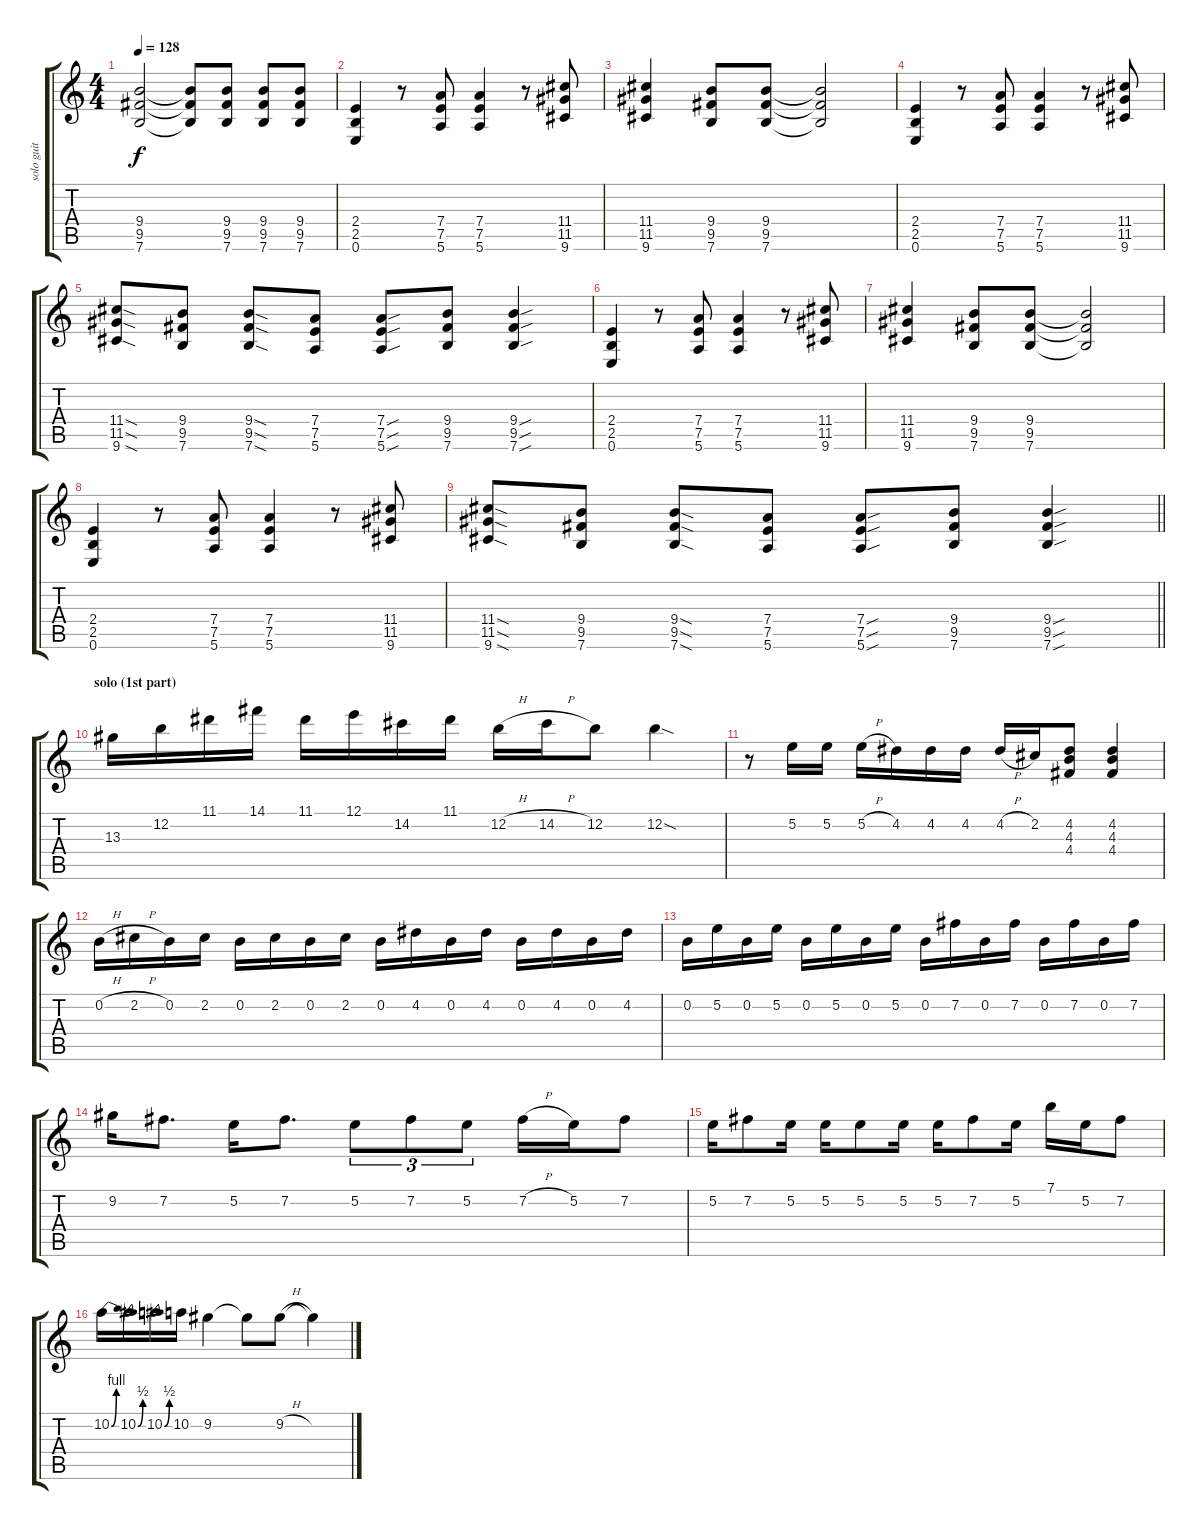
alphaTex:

\track ("solo guit 2" "solo guit ") {instrument distortionguitar}
\staff {score tabs}
\tuning (E4 B3 G3 D3 A2 E2) {hide}
\ts (4 4)
\tempo 128
\clef g2
\ks c
(9.4{t} 9.5{t} 7.6{t}).2{dy f} (9.4{t} 9.5{t} 7.6{t}).8 (9.4 9.5 7.6).8 (9.4 9.5 7.6).8 (9.4 9.5 7.6).8 |
(2.4 2.5 0.6).4 r.8 (7.4 7.5 5.6).8 (7.4 7.5 5.6).4 r.8 (11.4 11.5 9.6).8 |
(11.4 11.5 9.6).4 (9.4 9.5 7.6).8 (9.4 9.5 7.6).8 (9.4{t} 9.5{t} 7.6{t}).2 |
(2.4 2.5 0.6).4 r.8 (7.4 7.5 5.6).8 (7.4 7.5 5.6).4 r.8 (11.4 11.5 9.6).8 |
(11.4{sod} 11.5{sod} 9.6{sod}).8 (9.4 9.5 7.6).8 (9.4{sod} 9.5{sod} 7.6{sod}).8 (7.4 7.5 5.6).8 (7.4{sou} 7.5{sou} 5.6{sou}).8 (9.4 9.5 7.6).8 (9.4{sou} 9.5{sou} 7.6{sou}).4 |
(2.4 2.5 0.6).4 r.8 (7.4 7.5 5.6).8 (7.4 7.5 5.6).4 r.8 (11.4 11.5 9.6).8 |
(11.4 11.5 9.6).4 (9.4 9.5 7.6).8 (9.4 9.5 7.6).8 (9.4{t} 9.5{t} 7.6{t}).2 |
(2.4 2.5 0.6).4 r.8 (7.4 7.5 5.6).8 (7.4 7.5 5.6).4 r.8 (11.4 11.5 9.6).8 |
\barLineRight lightlight
(11.4{sod} 11.5{sod} 9.6{sod}).8 (9.4 9.5 7.6).8 (9.4{sod} 9.5{sod} 7.6{sod}).8 (7.4 7.5 5.6).8 (7.4{sou} 7.5{sou} 5.6{sou}).8 (9.4 9.5 7.6).8 (9.4{sou} 9.5{sou} 7.6{sou}).4 |
\section ("" "solo (1st part)")
13.3.16 12.2.16 11.1.16 14.1.16 11.1.16 12.1.16 14.2.16 11.1.16 12.2{h}.16 14.2{h}.16 12.2.8 12.2{sod}.4 |
r.8 5.2.16 5.2.16 5.2{h}.16 4.2.16 4.2.16 4.2.16 4.2{h}.16 2.2.16 (4.2 4.3 4.4).8 (4.2 4.3 4.4).4 |
0.2{h}.16 2.2{h}.16 0.2.16 2.2.16 0.2.16 2.2.16 0.2.16 2.2.16 0.2.16 4.2.16 0.2.16 4.2.16 0.2.16 4.2.16 0.2.16 4.2.16 |
0.2.16 5.2.16 0.2.16 5.2.16 0.2.16 5.2.16 0.2.16 5.2.16 0.2.16 7.2.16 0.2.16 7.2.16 0.2.16 7.2.16 0.2.16 7.2.16 |
9.2.16 7.2.8{d} 5.2.16 7.2.8{d} 5.2.8{tu (3 2)} 7.2.8{tu (3 2)} 5.2.8{tu (3 2)} 7.2{h}.16 5.2.16 7.2.8 |
5.2.16 7.2.8 5.2.16 5.2.16 5.2.8 5.2.16 5.2.16 7.2.8 5.2.16 7.1.16 5.2.16 7.2.8 |
10.2{be (bend 0 0 60 4)}.16 10.2{be (bend 0 0 60 2)}.16 10.2{be (bend 0 0 60 2)}.16 10.2.16 9.2.4 9.2{t}.8 9.2{h}.8 9.2{t}.4
